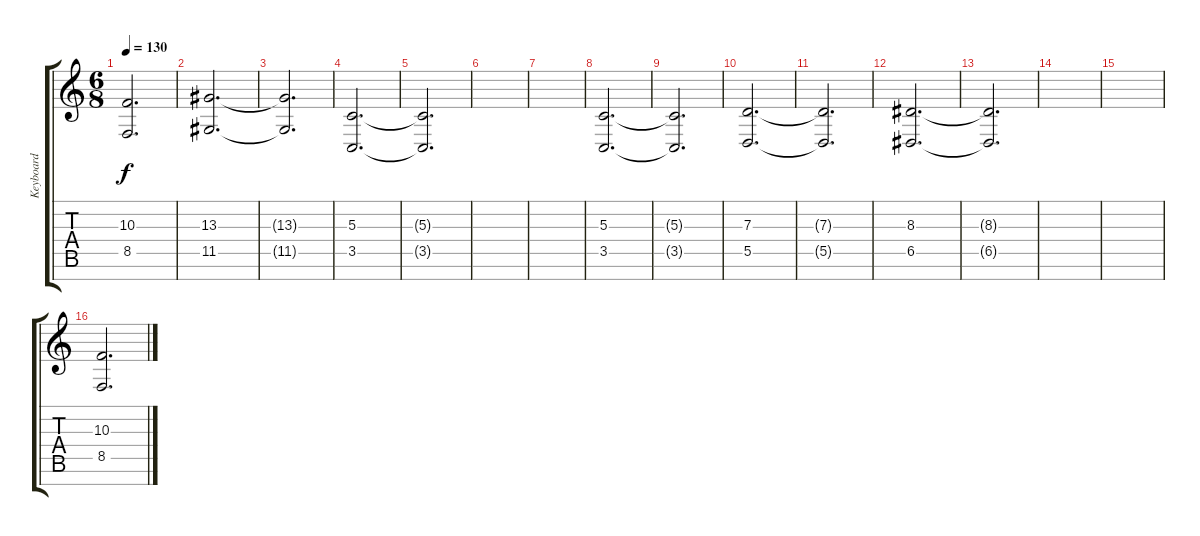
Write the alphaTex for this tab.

\track ("Keyboard" "Keyboard") {instrument stringensemble2}
\staff {score tabs}
\tuning (E4 B3 G3 D3 A2 E2 B1) {hide}
\ts (6 8)
\tempo 130
\clef g2
\ks c
(10.3{t} 8.5{t}).2{d dy f} |
(13.3 11.5).2{d} |
(13.3{t} 11.5{t}).2{d} |
(5.3 3.5).2{d} |
(5.3{t} 3.5{t}).2{d} |
|
|
(5.3 3.5).2{d} |
(5.3{t} 3.5{t}).2{d} |
(7.3 5.5).2{d} |
(7.3{t} 5.5{t}).2{d} |
(8.3 6.5).2{d} |
(8.3{t} 6.5{t}).2{d} |
|
|
(10.3 8.5).2{d}
